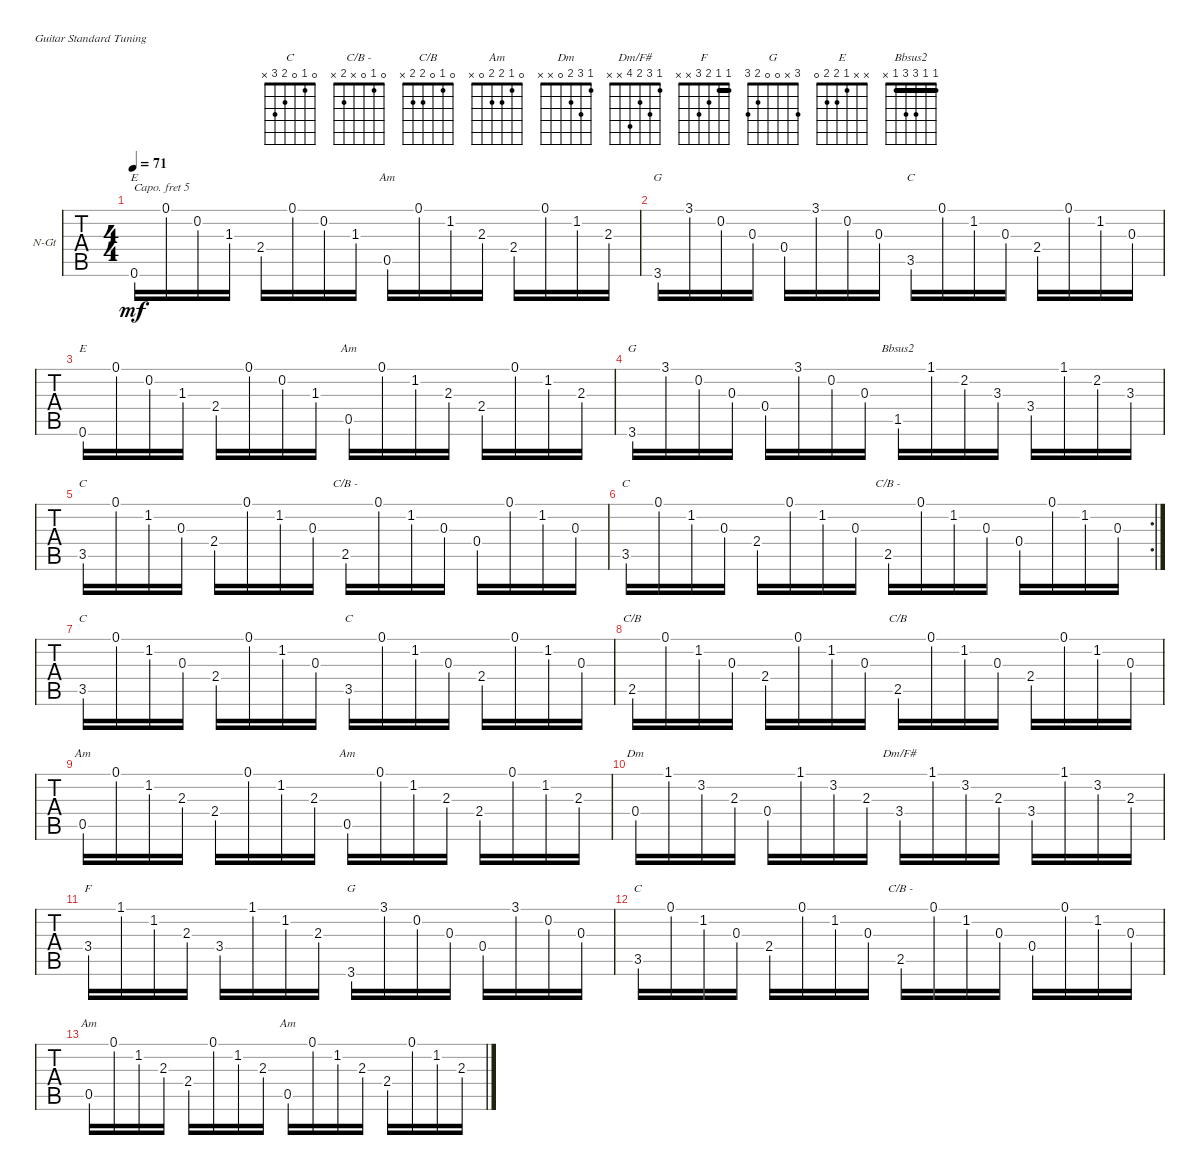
\defaultSystemsLayout 4
\bracketExtendMode groupsimilarinstruments
\firstSystemTrackNameOrientation horizontal
\otherSystemsTrackNameOrientation horizontal
\track ("Nylon Guitar" "N-Gt") {instrument acousticguitarnylon}
\staff {tabs}
\capo 5
\tuning (E4 B3 G3 D3 A2 E2)
\chord ("C" 0 1 0 2 3 x)
\chord ("C/B -" 0 1 0 x 2 x)
\chord ("C/B" 0 1 0 2 2 x)
\chord ("Am" 0 1 2 2 0 x)
\chord ("Dm" 1 3 2 0 x x)
\chord ("Dm/F#" 1 3 2 4 x x)
\chord ("F" 1 1 2 3 x x) {barre 1}
\chord ("G" 3 x 0 0 2 3)
\chord ("E" x x 1 2 2 0)
\chord ("Bbsus2" 1 1 3 3 1 x) {barre (1 1)}
\ts (4 4)
\tempo 71
\clef g2
\ks c
0.6.16{ch "E" dy mf} 0.1.16 0.2.16 1.3.16 2.4.16 0.1.16 0.2.16 1.3.16 0.5.16{ch "Am"} 0.1.16 1.2.16 2.3.16 2.4.16 0.1.16 1.2.16 2.3.16 |
3.6.16{ch "G"} 3.1.16 0.2.16 0.3.16 0.4.16 3.1.16 0.2.16 0.3.16 3.5.16{ch "C"} 0.1.16 1.2.16 0.3.16 2.4.16 0.1.16 1.2.16 0.3.16 |
0.6.16{ch "E"} 0.1.16 0.2.16 1.3.16 2.4.16 0.1.16 0.2.16 1.3.16 0.5.16{ch "Am"} 0.1.16 1.2.16 2.3.16 2.4.16 0.1.16 1.2.16 2.3.16 |
3.6.16{ch "G"} 3.1.16 0.2.16 0.3.16 0.4.16 3.1.16 0.2.16 0.3.16 1.5.16{ch "Bbsus2"} 1.1.16 2.2.16 3.3.16 3.4.16 1.1.16 2.2.16 3.3.16 |
3.5.16{ch "C"} 0.1.16 1.2.16 0.3.16 2.4.16 0.1.16 1.2.16 0.3.16 2.5.16{ch "C/B -"} 0.1.16 1.2.16 0.3.16 0.4.16 0.1.16 1.2.16 0.3.16 |
\rc 2
3.5.16{ch "C"} 0.1.16 1.2.16 0.3.16 2.4.16 0.1.16 1.2.16 0.3.16 2.5.16{ch "C/B -"} 0.1.16 1.2.16 0.3.16 0.4.16 0.1.16 1.2.16 0.3.16 |
3.5.16{ch "C"} 0.1.16 1.2.16 0.3.16 2.4.16 0.1.16 1.2.16 0.3.16 3.5.16{ch "C"} 0.1.16 1.2.16 0.3.16 2.4.16 0.1.16 1.2.16 0.3.16 |
2.5.16{ch "C/B"} 0.1.16 1.2.16 0.3.16 2.4.16 0.1.16 1.2.16 0.3.16 2.5.16{ch "C/B"} 0.1.16 1.2.16 0.3.16 2.4.16 0.1.16 1.2.16 0.3.16 |
0.5.16{ch "Am"} 0.1.16 1.2.16 2.3.16 2.4.16 0.1.16 1.2.16 2.3.16 0.5.16{ch "Am"} 0.1.16 1.2.16 2.3.16 2.4.16 0.1.16 1.2.16 2.3.16 |
0.4.16{ch "Dm"} 1.1.16 3.2.16 2.3.16 0.4.16 1.1.16 3.2.16 2.3.16 3.4.16{ch "Dm/F#"} 1.1.16 3.2.16 2.3.16 3.4.16 1.1.16 3.2.16 2.3.16 |
3.4.16{ch "F"} 1.1.16 1.2.16 2.3.16 3.4.16 1.1.16 1.2.16 2.3.16 3.6.16{ch "G"} 3.1.16 0.2.16 0.3.16 0.4.16 3.1.16 0.2.16 0.3.16 |
3.5.16{ch "C"} 0.1.16 1.2.16 0.3.16 2.4.16 0.1.16 1.2.16 0.3.16 2.5.16{ch "C/B -"} 0.1.16 1.2.16 0.3.16 0.4.16 0.1.16 1.2.16 0.3.16 |
0.5.16{ch "Am"} 0.1.16 1.2.16 2.3.16 2.4.16 0.1.16 1.2.16 2.3.16 0.5.16{ch "Am"} 0.1.16 1.2.16 2.3.16 2.4.16 0.1.16 1.2.16 2.3.16
